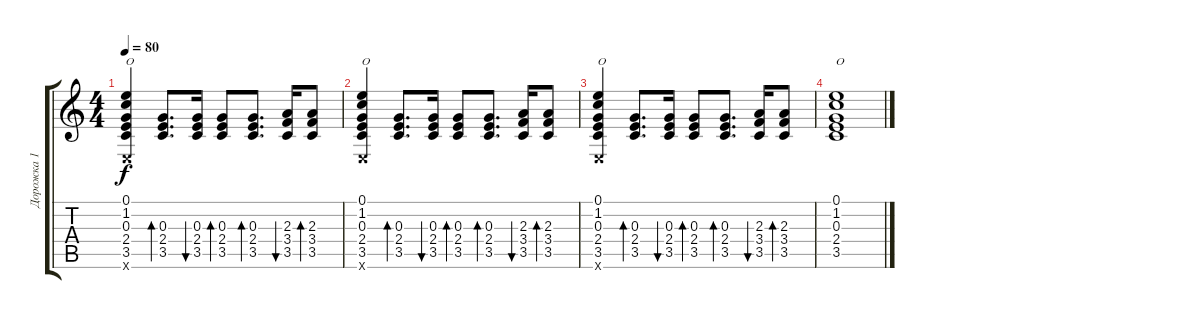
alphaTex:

\track ("Дорожка 1" "Дорожка 1") {instrument acousticguitarsteel}
\staff {score tabs}
\tuning (E4 B3 G3 D3 A2 E2) {hide}
\ts (4 4)
\tempo 80
\clef g2
\ks c
(0.1 1.2 0.3 2.4 3.5 0.6{x}).4{txt "О" dy f} (0.3 2.4 3.5).8{d bd 60} (0.3 2.4 3.5).16{bu 60} (0.3 2.4 3.5).8{bd 60} (0.3 2.4 3.5).8{d bd 60} (2.3 3.4 3.5).16{bu 60} (2.3 3.4 3.5).8{bd 60} |
(0.1 1.2 0.3 2.4 3.5 0.6{x}).4{txt "О"} (0.3 2.4 3.5).8{d bd 60} (0.3 2.4 3.5).16{bu 60} (0.3 2.4 3.5).8{bd 60} (0.3 2.4 3.5).8{d bd 60} (2.3 3.4 3.5).16{bu 60} (2.3 3.4 3.5).8{bd 60} |
(0.1 1.2 0.3 2.4 3.5 0.6{x}).4{txt "О"} (0.3 2.4 3.5).8{d bd 60} (0.3 2.4 3.5).16{bu 60} (0.3 2.4 3.5).8{bd 60} (0.3 2.4 3.5).8{d bd 60} (2.3 3.4 3.5).16{bu 60} (2.3 3.4 3.5).8{bd 60} |
(0.1 1.2 0.3 2.4 3.5).1{txt "O"}
